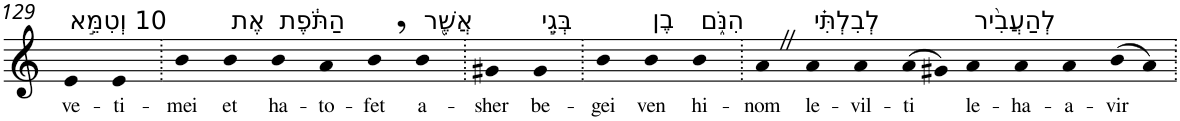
**kern	**text
*part1	*part1
*staff1	*staff1
*I"Piano	*
*I'Pno	*
!!LO:PB:g=z
*clefG2	*
*k[]	*
=129	=129
!LO:TX:a:t=10 וְטִמֵּ֣א	!
!	!LO:LY:b
4e	ve-
!	!LO:LY:b
4e	-ti-
=130.	=130.
!	!LO:LY:b
4b	-mei
!LO:TX:a:t=אֶת	!
!	!LO:LY:b
4b	et
!LO:TX:a:t=הַתֹּ֔פֶת	!
!	!LO:LY:b
4b	ha-
!	!LO:LY:b
4a	-to-
!	!LO:LY:b
4b,	-fet
!LO:TX:a:t=אֲשֶׁ֖ר	!
!	!LO:LY:b
4b	a-
=131.	=131.
!	!LO:LY:b
4g#X	-sher
!LO:TX:a:t=בְּגֵ֣י	!
!	!LO:LY:b
4g#	be-
=132.	=132.
!	!LO:LY:b
4b	-gei
!LO:TX:a:t=בֶן	!
!	!LO:LY:b
4b	ven
!LO:TX:a:t=הִנֹּ֑ם	!
!	!LO:LY:b
4b	hi-
=133.	=133.
!	!LO:LY:b
4aZ	-nom
!LO:TX:a:t=לְבִלְתִּ֗י	!
!	!LO:LY:b
4a	le-
!	!LO:LY:b
4a	-vil-
!	!LO:LY:b
(>8a	-ti
8g#X)	.
!LO:TX:a:t=לְהַעֲבִ֨יר	!
!	!LO:LY:b
4a	le-
!	!LO:LY:b
4a	-ha-
!	!LO:LY:b
4a	-a-
!	!LO:LY:b
(>8b	-vir
8a)	.
=.	=.
*-	*-
